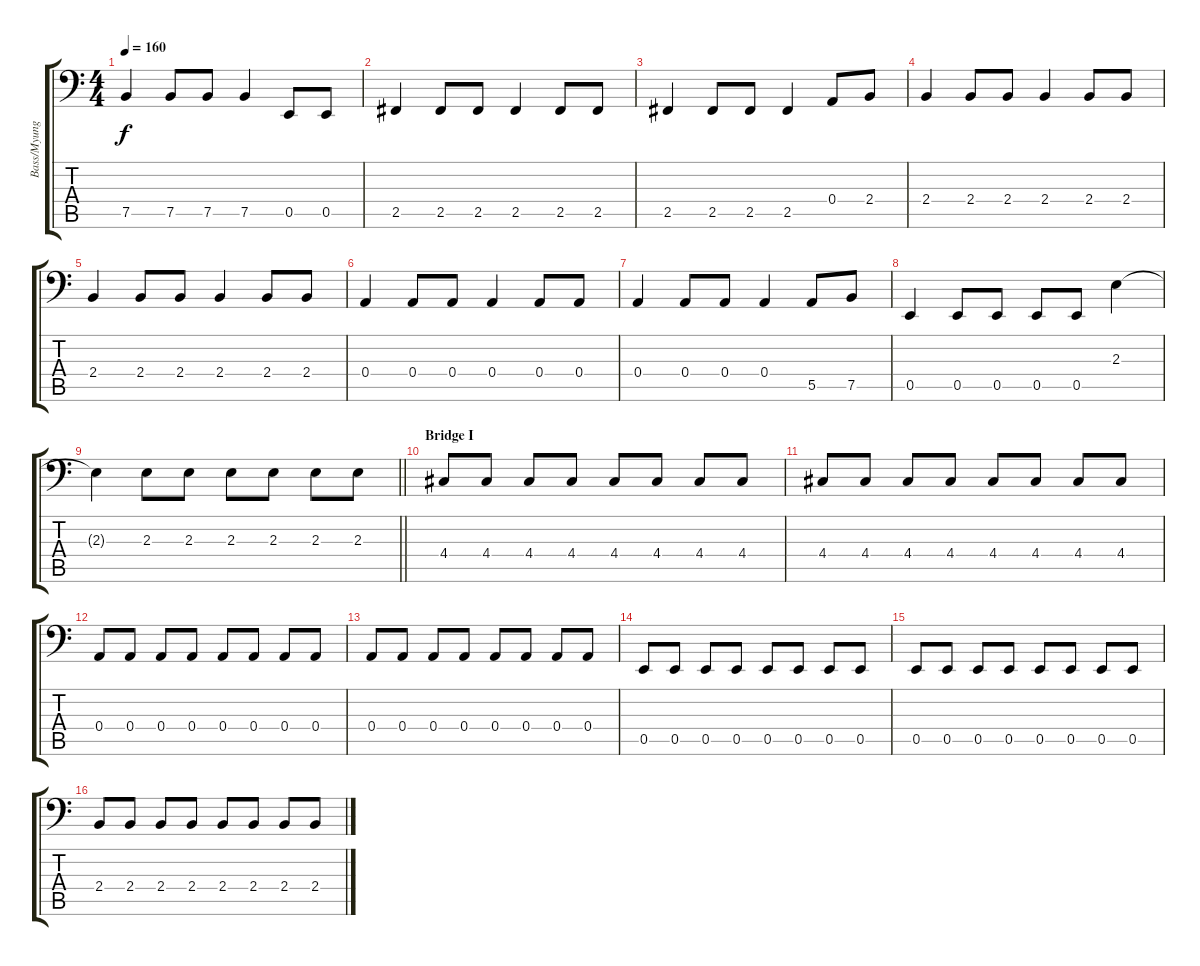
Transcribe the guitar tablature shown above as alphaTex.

\track ("Bass/Myung" "Bass/Myung") {instrument electricbassfinger}
\staff {score tabs}
\tuning (C3 G2 D2 A1 E1 B0) {hide}
\ts (4 4)
\tempo 160
\clef f4
\ks c
7.5.4{dy f} 7.5.8 7.5.8 7.5.4 0.5.8 0.5.8 |
2.5.4 2.5.8 2.5.8 2.5.4 2.5.8 2.5.8 |
2.5.4 2.5.8 2.5.8 2.5.4 0.4.8 2.4.8 |
2.4.4 2.4.8 2.4.8 2.4.4 2.4.8 2.4.8 |
2.4.4 2.4.8 2.4.8 2.4.4 2.4.8 2.4.8 |
0.4.4 0.4.8 0.4.8 0.4.4 0.4.8 0.4.8 |
0.4.4 0.4.8 0.4.8 0.4.4 5.5.8 7.5.8 |
0.5.4 0.5.8 0.5.8 0.5.8 0.5.8 2.3.4 |
\barLineRight lightlight
2.3{t}.4 2.3.8 2.3.8 2.3.8 2.3.8 2.3.8 2.3.8 |
\section ("" "Bridge I")
4.4.8 4.4.8 4.4.8 4.4.8 4.4.8 4.4.8 4.4.8 4.4.8 |
4.4.8 4.4.8 4.4.8 4.4.8 4.4.8 4.4.8 4.4.8 4.4.8 |
0.4.8 0.4.8 0.4.8 0.4.8 0.4.8 0.4.8 0.4.8 0.4.8 |
0.4.8 0.4.8 0.4.8 0.4.8 0.4.8 0.4.8 0.4.8 0.4.8 |
0.5.8 0.5.8 0.5.8 0.5.8 0.5.8 0.5.8 0.5.8 0.5.8 |
0.5.8 0.5.8 0.5.8 0.5.8 0.5.8 0.5.8 0.5.8 0.5.8 |
2.4.8 2.4.8 2.4.8 2.4.8 2.4.8 2.4.8 2.4.8 2.4.8
